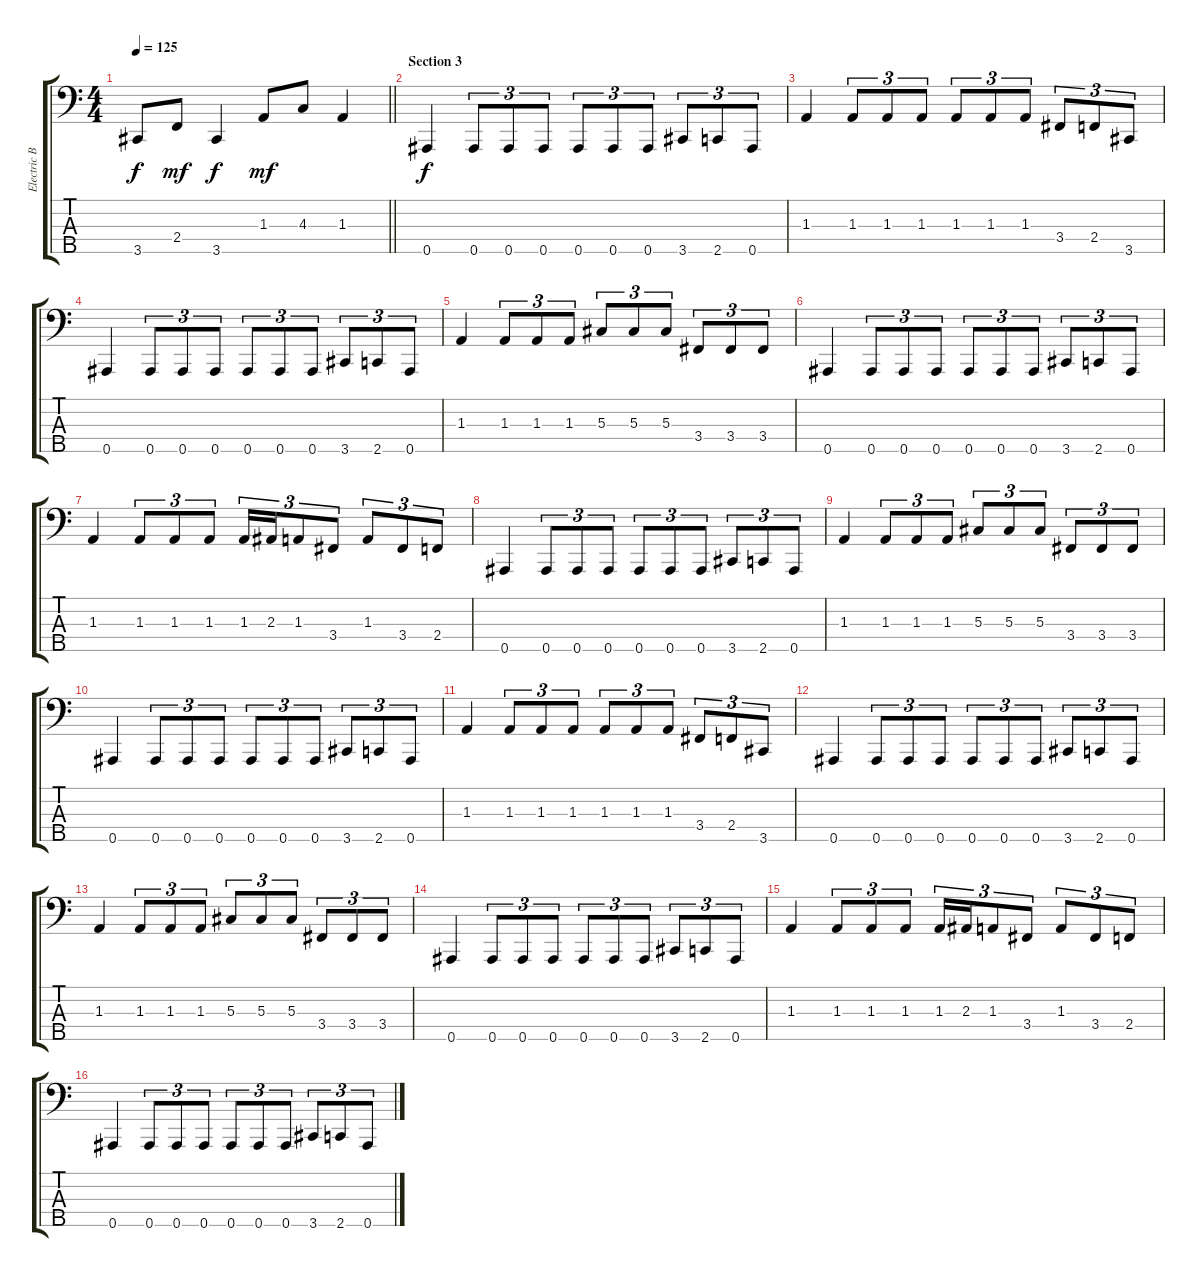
\track ("Electric Bass" "Electric B") {instrument electricbasspick}
\staff {score tabs}
\tuning (Gb2 Db2 Ab1 Eb1 Bb0) {hide}
\ts (4 4)
\tempo 125
\clef f4
\barLineRight lightlight
\ks c
3.5.8{dy f} 2.4.8{dy mf} 3.5.4{dy f} 1.3.8{dy mf} 4.3.8 1.3.4 |
\section ("" "Section 3")
0.5.4{dy f} 0.5.8{tu (3 2)} 0.5.8{tu (3 2)} 0.5.8{tu (3 2)} 0.5.8{tu (3 2)} 0.5.8{tu (3 2)} 0.5.8{tu (3 2)} 3.5.8{tu (3 2)} 2.5.8{tu (3 2)} 0.5.8{tu (3 2)} |
1.3.4 1.3.8{tu (3 2)} 1.3.8{tu (3 2)} 1.3.8{tu (3 2)} 1.3.8{tu (3 2)} 1.3.8{tu (3 2)} 1.3.8{tu (3 2)} 3.4.8{tu (3 2)} 2.4.8{tu (3 2)} 3.5.8{tu (3 2)} |
0.5.4 0.5.8{tu (3 2)} 0.5.8{tu (3 2)} 0.5.8{tu (3 2)} 0.5.8{tu (3 2)} 0.5.8{tu (3 2)} 0.5.8{tu (3 2)} 3.5.8{tu (3 2)} 2.5.8{tu (3 2)} 0.5.8{tu (3 2)} |
1.3.4 1.3.8{tu (3 2)} 1.3.8{tu (3 2)} 1.3.8{tu (3 2)} 5.3.8{tu (3 2)} 5.3.8{tu (3 2)} 5.3.8{tu (3 2)} 3.4.8{tu (3 2)} 3.4.8{tu (3 2)} 3.4.8{tu (3 2)} |
0.5.4 0.5.8{tu (3 2)} 0.5.8{tu (3 2)} 0.5.8{tu (3 2)} 0.5.8{tu (3 2)} 0.5.8{tu (3 2)} 0.5.8{tu (3 2)} 3.5.8{tu (3 2)} 2.5.8{tu (3 2)} 0.5.8{tu (3 2)} |
1.3.4 1.3.8{tu (3 2)} 1.3.8{tu (3 2)} 1.3.8{tu (3 2)} 1.3.16{tu (3 2)} 2.3.16{tu (3 2)} 1.3.8{tu (3 2)} 3.4.8{tu (3 2)} 1.3.8{tu (3 2)} 3.4.8{tu (3 2)} 2.4.8{tu (3 2)} |
0.5.4 0.5.8{tu (3 2)} 0.5.8{tu (3 2)} 0.5.8{tu (3 2)} 0.5.8{tu (3 2)} 0.5.8{tu (3 2)} 0.5.8{tu (3 2)} 3.5.8{tu (3 2)} 2.5.8{tu (3 2)} 0.5.8{tu (3 2)} |
1.3.4 1.3.8{tu (3 2)} 1.3.8{tu (3 2)} 1.3.8{tu (3 2)} 5.3.8{tu (3 2)} 5.3.8{tu (3 2)} 5.3.8{tu (3 2)} 3.4.8{tu (3 2)} 3.4.8{tu (3 2)} 3.4.8{tu (3 2)} |
0.5.4 0.5.8{tu (3 2)} 0.5.8{tu (3 2)} 0.5.8{tu (3 2)} 0.5.8{tu (3 2)} 0.5.8{tu (3 2)} 0.5.8{tu (3 2)} 3.5.8{tu (3 2)} 2.5.8{tu (3 2)} 0.5.8{tu (3 2)} |
1.3.4 1.3.8{tu (3 2)} 1.3.8{tu (3 2)} 1.3.8{tu (3 2)} 1.3.8{tu (3 2)} 1.3.8{tu (3 2)} 1.3.8{tu (3 2)} 3.4.8{tu (3 2)} 2.4.8{tu (3 2)} 3.5.8{tu (3 2)} |
0.5.4 0.5.8{tu (3 2)} 0.5.8{tu (3 2)} 0.5.8{tu (3 2)} 0.5.8{tu (3 2)} 0.5.8{tu (3 2)} 0.5.8{tu (3 2)} 3.5.8{tu (3 2)} 2.5.8{tu (3 2)} 0.5.8{tu (3 2)} |
1.3.4 1.3.8{tu (3 2)} 1.3.8{tu (3 2)} 1.3.8{tu (3 2)} 5.3.8{tu (3 2)} 5.3.8{tu (3 2)} 5.3.8{tu (3 2)} 3.4.8{tu (3 2)} 3.4.8{tu (3 2)} 3.4.8{tu (3 2)} |
0.5.4 0.5.8{tu (3 2)} 0.5.8{tu (3 2)} 0.5.8{tu (3 2)} 0.5.8{tu (3 2)} 0.5.8{tu (3 2)} 0.5.8{tu (3 2)} 3.5.8{tu (3 2)} 2.5.8{tu (3 2)} 0.5.8{tu (3 2)} |
1.3.4 1.3.8{tu (3 2)} 1.3.8{tu (3 2)} 1.3.8{tu (3 2)} 1.3.16{tu (3 2)} 2.3.16{tu (3 2)} 1.3.8{tu (3 2)} 3.4.8{tu (3 2)} 1.3.8{tu (3 2)} 3.4.8{tu (3 2)} 2.4.8{tu (3 2)} |
0.5.4 0.5.8{tu (3 2)} 0.5.8{tu (3 2)} 0.5.8{tu (3 2)} 0.5.8{tu (3 2)} 0.5.8{tu (3 2)} 0.5.8{tu (3 2)} 3.5.8{tu (3 2)} 2.5.8{tu (3 2)} 0.5.8{tu (3 2)}
